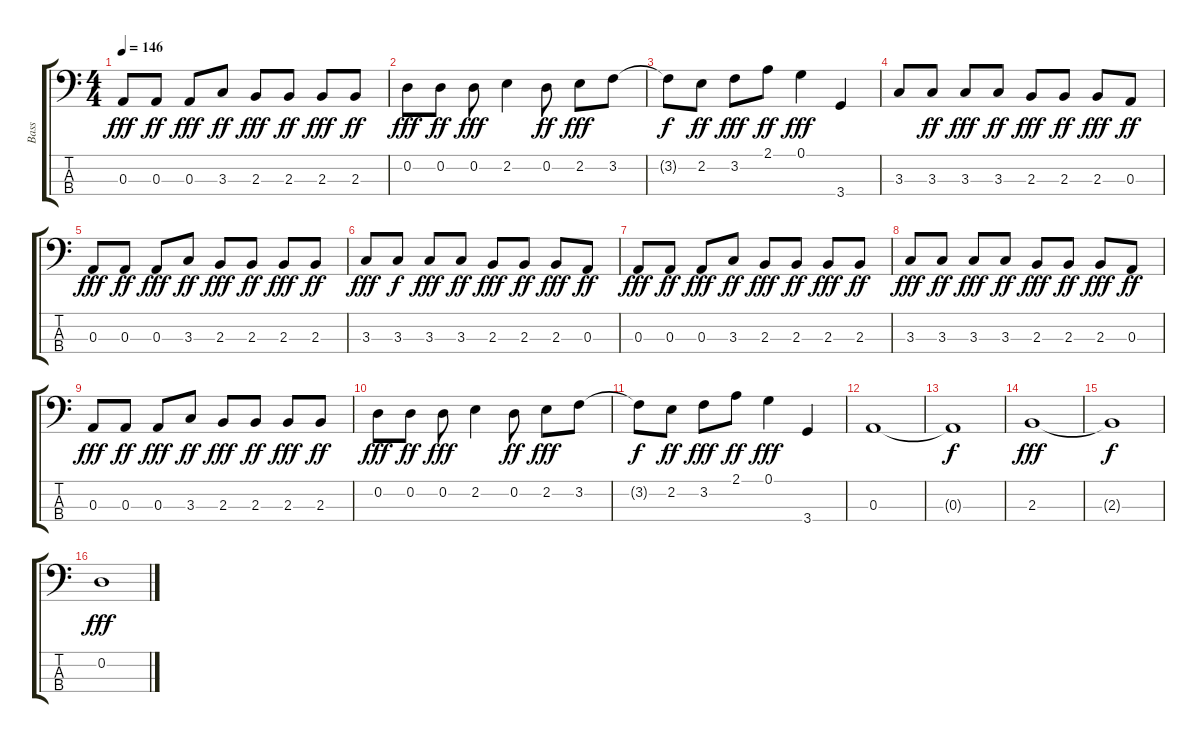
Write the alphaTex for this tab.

\track ("Bass" "Bass") {instrument electricbassfinger}
\staff {score tabs}
\tuning (G2 D2 A1 E1) {hide}
\ts (4 4)
\tempo 146
\clef f4
\ks c
0.3.8{dy fff} 0.3.8{dy ff} 0.3.8{dy fff} 3.3.8{dy ff} 2.3.8{dy fff} 2.3.8{dy ff} 2.3.8{dy fff} 2.3.8{dy ff} |
0.2.8{dy fff} 0.2.8{dy ff} 0.2.8{dy fff} 2.2.4 0.2.8{dy ff} 2.2.8{dy fff} 3.2.8 |
3.2{t}.8{dy f} 2.2.8{dy ff} 3.2.8{dy fff} 2.1.8{dy ff} 0.1.4{dy fff} 3.4.4 |
3.3.8 3.3.8{dy ff} 3.3.8{dy fff} 3.3.8{dy ff} 2.3.8{dy fff} 2.3.8{dy ff} 2.3.8{dy fff} 0.3.8{dy ff} |
0.3.8{dy fff} 0.3.8{dy ff} 0.3.8{dy fff} 3.3.8{dy ff} 2.3.8{dy fff} 2.3.8{dy ff} 2.3.8{dy fff} 2.3.8{dy ff} |
3.3.8{dy fff} 3.3.8{dy f} 3.3.8{dy fff} 3.3.8{dy ff} 2.3.8{dy fff} 2.3.8{dy ff} 2.3.8{dy fff} 0.3.8{dy ff} |
0.3.8{dy fff} 0.3.8{dy ff} 0.3.8{dy fff} 3.3.8{dy ff} 2.3.8{dy fff} 2.3.8{dy ff} 2.3.8{dy fff} 2.3.8{dy ff} |
3.3.8{dy fff} 3.3.8{dy ff} 3.3.8{dy fff} 3.3.8{dy ff} 2.3.8{dy fff} 2.3.8{dy ff} 2.3.8{dy fff} 0.3.8{dy ff} |
0.3.8{dy fff} 0.3.8{dy ff} 0.3.8{dy fff} 3.3.8{dy ff} 2.3.8{dy fff} 2.3.8{dy ff} 2.3.8{dy fff} 2.3.8{dy ff} |
0.2.8{dy fff} 0.2.8{dy ff} 0.2.8{dy fff} 2.2.4 0.2.8{dy ff} 2.2.8{dy fff} 3.2.8 |
3.2{t}.8{dy f} 2.2.8{dy ff} 3.2.8{dy fff} 2.1.8{dy ff} 0.1.4{dy fff} 3.4.4 |
0.3.1 |
0.3{t}.1{dy f} |
2.3.1{dy fff} |
2.3{t}.1{dy f} |
0.2.1{dy fff}
